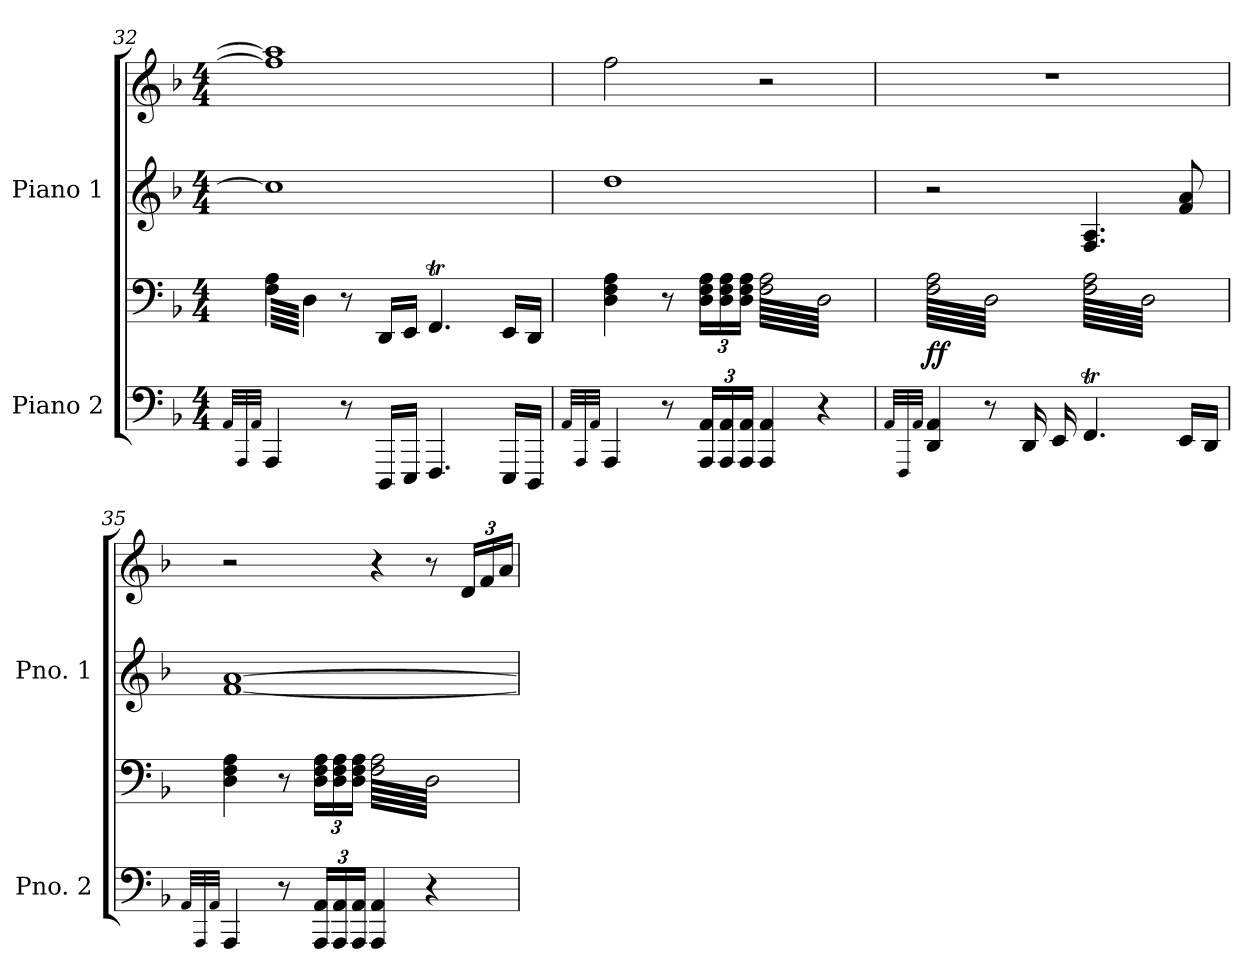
**kern	**kern	**dynam	**kern	**kern
*part2	*part2	*part2	*part1	*part1
*staff4	*staff3	*staff3/4	*staff2	*staff1
*I"Piano 2	*	*	*I"Piano 1	*
*I'Pno. 2	*	*	*I'Pno. 1	*
*clefF4	*clefF4	*	*clefG2	*clefG2
*k[b-]	*k[b-]	*	*k[b-]	*k[b-]
*M4/4	*M4/4	*	*M4/4	*M4/4
=32	=32	=32	=32	=32
32qAA/LLL	.	.	.	.
32qAAA/	.	.	.	.
32qAA/JJJ	.	.	.	.
*	*tremolo	*	*	*
4AAA/	64F\ 64A\LLLL	.	1cc#]	1ff] 1aa]
.	64D\	.	.	.
.	64F\ 64A\	.	.	.
.	64D\	.	.	.
.	64F\ 64A\	.	.	.
.	64D\	.	.	.
.	64F\ 64A\	.	.	.
.	64D\	.	.	.
.	64F\ 64A\	.	.	.
.	64D\	.	.	.
.	64F\ 64A\	.	.	.
.	64D\	.	.	.
.	64F\ 64A\	.	.	.
.	64D\	.	.	.
.	64F\ 64A\	.	.	.
.	64D\JJJJ	.	.	.
*	*Xtremolo	*	*	*
8r	8r	.	.	.
.	.	.	.	.
.	.	.	.	.
.	.	.	.	.
.	.	.	.	.
.	.	.	.	.
.	.	.	.	.
.	.	.	.	.
16DDD/LL	16DD/LL	.	.	.
16EEE/JJ	16EE/JJ	.	.	.
4.FFF/	4.FFT/	.	.	.
16EEE/LL	16EE/LL	.	.	.
16DDD/JJ	16DD/JJ	.	.	.
!!LO:LB:g=z
=33	=33	=33	=33	=33
32qAA/LLL	.	.	.	.
32qAAA/	.	.	.	.
32qAA/JJJ	.	.	.	.
4AAA/	4D\ 4F\ 4A\	.	1dd	2ff\
8r	8r	.	.	.
*Xbrackettup	*Xbrackettup	*	*	*
24AAA/ 24AA/LL	24D\ 24F\ 24A\LL	.	.	.
24AAA/ 24AA/	24D\ 24F\ 24A\	.	.	.
24AAA/ 24AA/JJ	24D\ 24F\ 24A\JJ	.	.	.
*	*tremolo	*	*	*
4AAA/ 4AA/	64F\ 64A\LLLL	.	.	2r
.	64D\	.	.	.
.	64F\ 64A\	.	.	.
.	64D\	.	.	.
.	64F\ 64A\	.	.	.
.	64D\	.	.	.
.	64F\ 64A\	.	.	.
.	64D\	.	.	.
.	64F\ 64A\	.	.	.
.	64D\	.	.	.
.	64F\ 64A\	.	.	.
.	64D\	.	.	.
.	64F\ 64A\	.	.	.
.	64D\	.	.	.
.	64F\ 64A\	.	.	.
.	64D\	.	.	.
4r	64F\ 64A\	.	.	.
.	64D\	.	.	.
.	64F\ 64A\	.	.	.
.	64D\	.	.	.
.	64F\ 64A\	.	.	.
.	64D\	.	.	.
.	64F\ 64A\	.	.	.
.	64D\	.	.	.
.	64F\ 64A\	.	.	.
.	64D\	.	.	.
.	64F\ 64A\	.	.	.
.	64D\	.	.	.
.	64F\ 64A\	.	.	.
.	64D\	.	.	.
.	64F\ 64A\	.	.	.
.	64D\JJJJ	.	.	.
=34	=34	=34	=34	=34
32qAA/LLL	.	.	.	.
32qFFF/	.	.	.	.
32qAA/JJJ	.	.	.	.
*	*brackettup	*	*	*
!	!	!LO:DY:b	!	!
4DD/ 4AA/	64F\ 64A\LLLL	ff	2r	1r
.	64D\	.	.	.
.	64F\ 64A\	.	.	.
.	64D\	.	.	.
.	64F\ 64A\	.	.	.
.	64D\	.	.	.
.	64F\ 64A\	.	.	.
.	64D\	.	.	.
.	64F\ 64A\	.	.	.
.	64D\	.	.	.
.	64F\ 64A\	.	.	.
.	64D\	.	.	.
.	64F\ 64A\	.	.	.
.	64D\	.	.	.
.	64F\ 64A\	.	.	.
.	64D\	.	.	.
8r	64F\ 64A\	.	.	.
.	64D\	.	.	.
.	64F\ 64A\	.	.	.
.	64D\	.	.	.
.	64F\ 64A\	.	.	.
.	64D\	.	.	.
.	64F\ 64A\	.	.	.
.	64D\	.	.	.
16DD/	64F\ 64A\	.	.	.
.	64D\	.	.	.
.	64F\ 64A\	.	.	.
.	64D\	.	.	.
16EE/	64F\ 64A\	.	.	.
.	64D\	.	.	.
.	64F\ 64A\	.	.	.
.	64D\JJJJ	.	.	.
4.FFT/	64F\ 64A\LLLL	.	4.F/ 4.A/	.
.	64D\	.	.	.
.	64F\ 64A\	.	.	.
.	64D\	.	.	.
.	64F\ 64A\	.	.	.
.	64D\	.	.	.
.	64F\ 64A\	.	.	.
.	64D\	.	.	.
.	64F\ 64A\	.	.	.
.	64D\	.	.	.
.	64F\ 64A\	.	.	.
.	64D\	.	.	.
.	64F\ 64A\	.	.	.
.	64D\	.	.	.
.	64F\ 64A\	.	.	.
.	64D\	.	.	.
.	64F\ 64A\	.	.	.
.	64D\	.	.	.
.	64F\ 64A\	.	.	.
.	64D\	.	.	.
.	64F\ 64A\	.	.	.
.	64D\	.	.	.
.	64F\ 64A\	.	.	.
.	64D\	.	.	.
16EE/LL	64F\ 64A\	.	8f/ 8a/	.
.	64D\	.	.	.
.	64F\ 64A\	.	.	.
.	64D\	.	.	.
16DD/JJ	64F\ 64A\	.	.	.
.	64D\	.	.	.
.	64F\ 64A\	.	.	.
.	64D\JJJJ	.	.	.
*	*Xtremolo	*	*	*
=35	=35	=35	=35	=35
32qAA/LLL	.	.	.	.
32qAAA/	.	.	.	.
32qAA/JJJ	.	.	.	.
4AAA/	4D\ 4F\ 4A\	.	[1f [1a	2r
.	.	.	.	.
.	.	.	.	.
.	.	.	.	.
.	.	.	.	.
.	.	.	.	.
.	.	.	.	.
.	.	.	.	.
.	.	.	.	.
.	.	.	.	.
.	.	.	.	.
.	.	.	.	.
.	.	.	.	.
.	.	.	.	.
.	.	.	.	.
.	.	.	.	.
8r	8r	.	.	.
*	*Xbrackettup	*	*	*
24AAA/ 24AA/LL	24D\ 24F\ 24A\LL	.	.	.
24AAA/ 24AA/	24D\ 24F\ 24A\	.	.	.
24AAA/ 24AA/JJ	24D\ 24F\ 24A\JJ	.	.	.
*	*tremolo	*	*	*
4AAA/ 4AA/	64F\ 64A\LLLL	.	.	4r
.	64D\	.	.	.
.	64F\ 64A\	.	.	.
.	64D\	.	.	.
.	64F\ 64A\	.	.	.
.	64D\	.	.	.
.	64F\ 64A\	.	.	.
.	64D\	.	.	.
.	64F\ 64A\	.	.	.
.	64D\	.	.	.
.	64F\ 64A\	.	.	.
.	64D\	.	.	.
.	64F\ 64A\	.	.	.
.	64D\	.	.	.
.	64F\ 64A\	.	.	.
.	64D\	.	.	.
4r	64F\ 64A\	.	.	8r
.	64D\	.	.	.
.	64F\ 64A\	.	.	.
.	64D\	.	.	.
.	64F\ 64A\	.	.	.
.	64D\	.	.	.
.	64F\ 64A\	.	.	.
.	64D\	.	.	.
*	*	*	*	*Xbrackettup
.	64F\ 64A\	.	.	24d/LL
.	64D\	.	.	.
.	64F\ 64A\	.	.	.
.	.	.	.	24f/
.	64D\	.	.	.
.	64F\ 64A\	.	.	.
.	64D\	.	.	.
.	.	.	.	24a/JJ
.	64F\ 64A\	.	.	.
.	64D\JJJJ	.	.	.
*	*Xtremolo	*	*	*
.	.	.	.	.
.	.	.	.	.
.	.	.	.	.
.	.	.	.	.
.	.	.	.	.
.	.	.	.	.
.	.	.	.	.
.	.	.	.	.
.	.	.	.	.
.	.	.	.	.
.	.	.	.	.
.	.	.	.	.
.	.	.	.	.
.	.	.	.	.
.	.	.	.	.
.	.	.	.	.
=	=	=	=	=
*-	*-	*-	*-	*-
